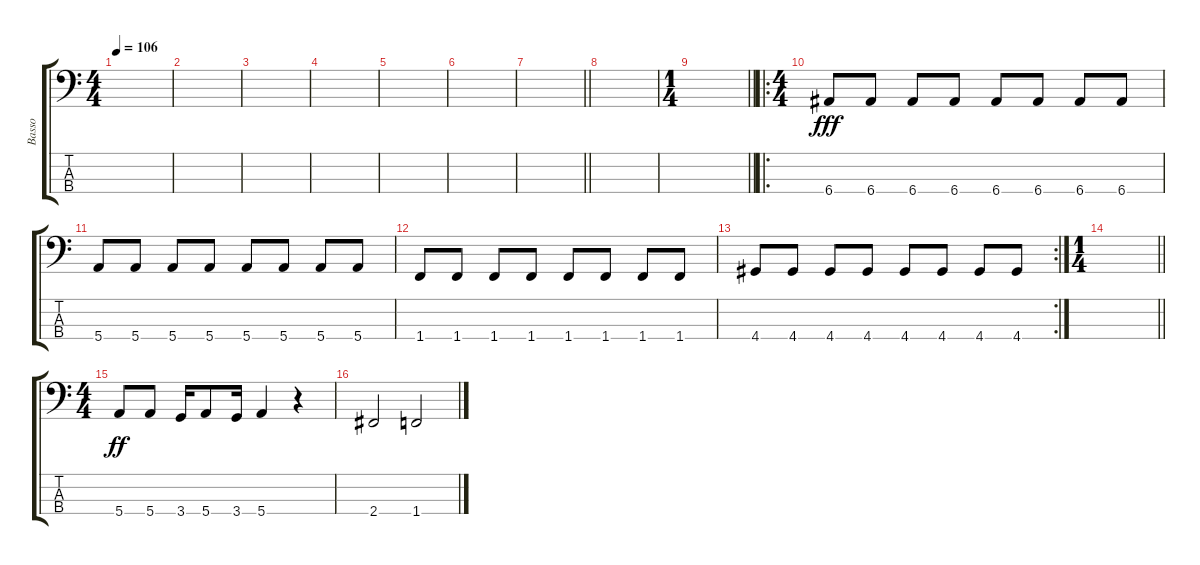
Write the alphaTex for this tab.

\track ("Basso" "Basso") {instrument fretlessbass}
\staff {score tabs}
\tuning (G2 D2 A1 E1) {hide}
\ts (4 4)
\tempo 106
\clef f4
\ks c
|
|
|
|
|
|
\barLineRight lightlight
|
|
\ts (1 4)
\barLineRight lightlight
|
\ro
\ts (4 4)
6.4.8{dy fff} 6.4.8 6.4.8 6.4.8 6.4.8 6.4.8 6.4.8 6.4.8 |
5.4.8 5.4.8 5.4.8 5.4.8 5.4.8 5.4.8 5.4.8 5.4.8 |
1.4.8 1.4.8 1.4.8 1.4.8 1.4.8 1.4.8 1.4.8 1.4.8 |
\rc 2
4.4.8 4.4.8 4.4.8 4.4.8 4.4.8 4.4.8 4.4.8 4.4.8 |
\ts (1 4)
\barLineRight lightlight
|
\ts (4 4)
5.4.8{dy ff} 5.4.8 3.4.16 5.4.8 3.4.16 5.4.4 r.4 |
2.4.2 1.4.2
